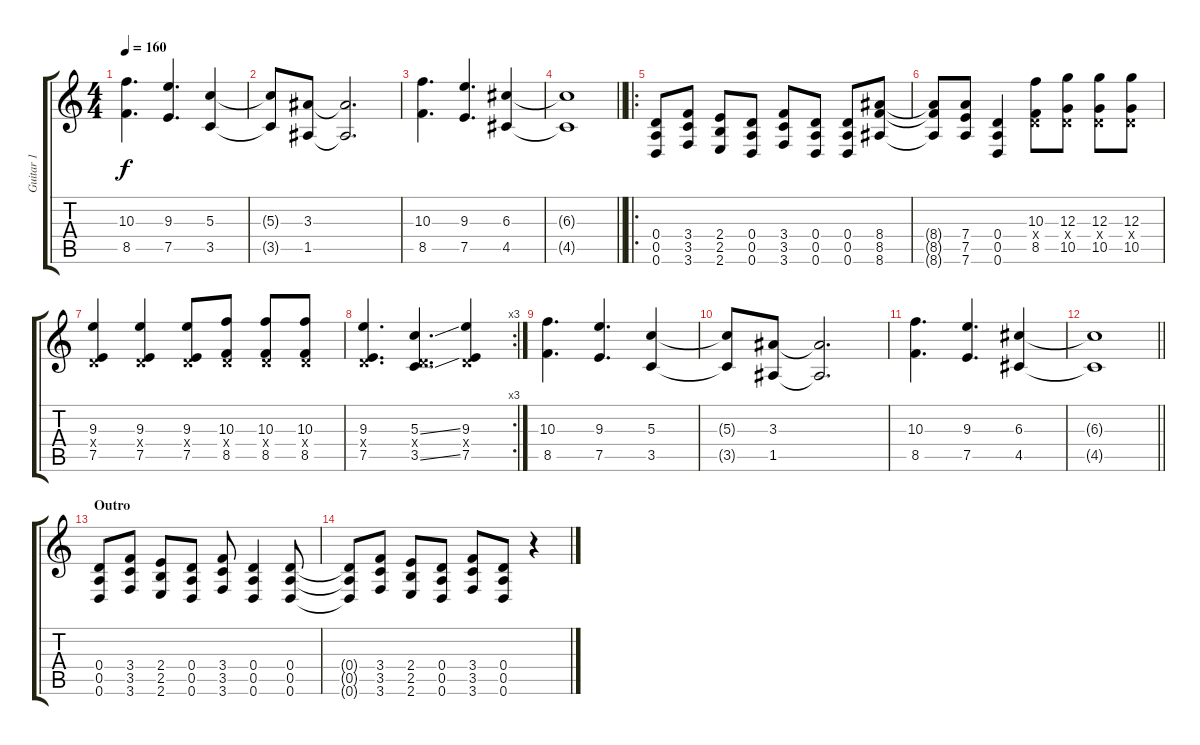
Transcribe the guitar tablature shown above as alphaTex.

\track ("Guitar 1" "Guitar 1") {instrument distortionguitar}
\staff {score tabs}
\tuning (E4 B3 G3 D3 A2 D2) {hide}
\ts (4 4)
\tempo 160
\clef g2
\ks c
(10.3 8.5).4{d dy f} (9.3 7.5).4{d} (5.3 3.5).4 |
(5.3{t} 3.5{t}).8 (3.3 1.5).8 (3.3{t} 1.5{t}).2{d} |
(10.3 8.5).4{d} (9.3 7.5).4{d} (6.3 4.5).4 |
\barLineRight lightlight
(6.3{t} 4.5{t}).1 |
\ro
(0.4 0.5 0.6).8{balance 0} (3.4 3.5 3.6).8 (2.4 2.5 2.6).8 (0.4 0.5 0.6).8 (3.4 3.5 3.6).8 (0.4 0.5 0.6).8 (0.4 0.5 0.6).8 (8.4 8.5 8.6).8 |
(8.4{t} 8.5{t} 8.6{t}).8 (7.4 7.5 7.6).8 (0.4 0.5 0.6).4 (10.3 0.4{x} 8.5).8{balance 8} (12.3 0.4{x} 10.5).8 (12.3 0.4{x} 10.5).8 (12.3 0.4{x} 10.5).8 |
(9.3 0.4{x} 7.5).4 (9.3 0.4{x} 7.5).4 (9.3 0.4{x} 7.5).8 (10.3 0.4{x} 8.5).8 (10.3 0.4{x} 8.5).8 (10.3 0.4{x} 8.5).8 |
\rc 3
(9.3 0.4{x} 7.5).4{d} (5.3{ss} 0.4{x} 3.5{ss}).4{d} (9.3 0.4{x} 7.5).4 |
(10.3 8.5).4{d} (9.3 7.5).4{d} (5.3 3.5).4 |
(5.3{t} 3.5{t}).8 (3.3 1.5).8 (3.3{t} 1.5{t}).2{d} |
(10.3 8.5).4{d} (9.3 7.5).4{d} (6.3 4.5).4 |
\barLineRight lightlight
(6.3{t} 4.5{t}).1 |
\section ("" "Outro")
(0.4 0.5 0.6).8 (3.4 3.5 3.6).8 (2.4 2.5 2.6).8 (0.4 0.5 0.6).8 (3.4 3.5 3.6).8 (0.4 0.5 0.6).4 (0.4 0.5 0.6).8 |
(0.4{t} 0.5{t} 0.6{t}).8 (3.4 3.5 3.6).8 (2.4 2.5 2.6).8 (0.4 0.5 0.6).8 (3.4 3.5 3.6).8 (0.4 0.5 0.6).8 r.4
